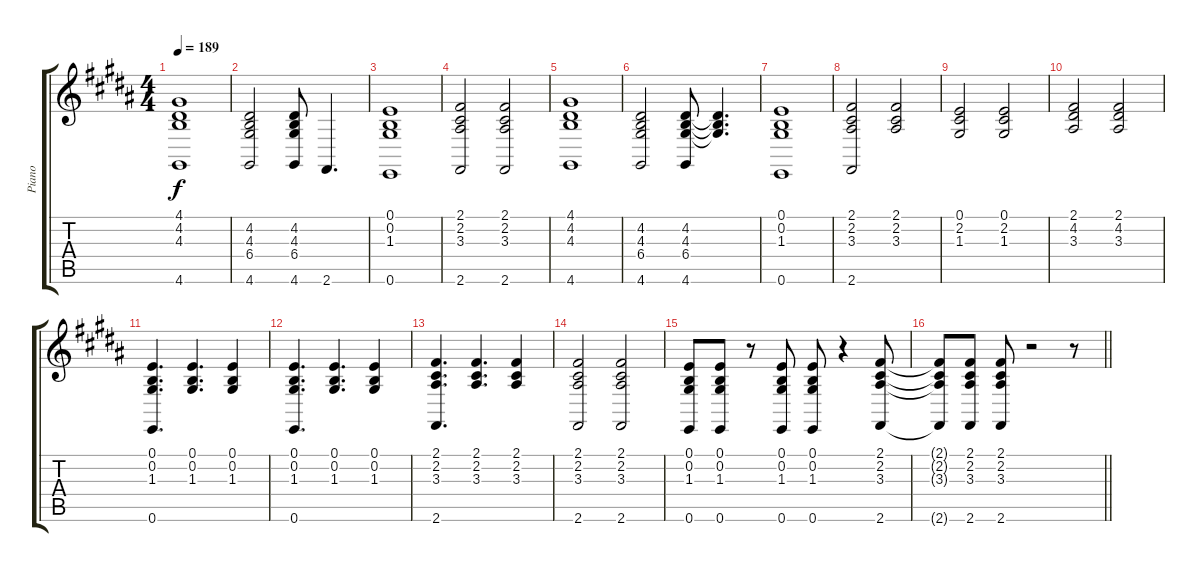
\track ("Piano" "Piano") {instrument acousticgrandpiano}
\staff {score tabs}
\tuning (E4 B3 G3 D3 A2 E2) {hide}
\ts (4 4)
\tempo 189
\clef g2
\ks b
(4.1 4.2 4.3 4.6).1{dy f} |
(4.2 4.3 6.4 4.6).2 (4.2 4.3 6.4 4.6).8 2.6.4{d} |
(0.1 0.2 1.3 0.6).1 |
(2.1 2.2 3.3 2.6).2 (2.1 2.2 3.3 2.6).2 |
(4.1 4.2 4.3 4.6).1 |
(4.2 4.3 6.4 4.6).2 (4.2 4.3 6.4 4.6).8 (4.2{t} 4.3{t} 6.4{t}).4{d} |
(0.1 0.2 1.3 0.6).1 |
(2.1 2.2 3.3 2.6).2 (2.1 2.2 3.3).2 |
(0.1 2.2 1.3).2 (0.1 2.2 1.3).2 |
(2.1 4.2 3.3).2 (2.1 4.2 3.3).2 |
(0.1 0.2 1.3 0.6).4{d} (0.1 0.2 1.3).4{d} (0.1 0.2 1.3).4 |
(0.1 0.2 1.3 0.6).4{d} (0.1 0.2 1.3).4{d} (0.1 0.2 1.3).4 |
(2.1 2.2 3.3 2.6).4{d} (2.1 2.2 3.3).4{d} (2.1 2.2 3.3).4 |
(2.1 2.2 3.3 2.6).2 (2.1 2.2 3.3 2.6).2 |
(0.1 0.2 1.3 0.6).8 (0.1 0.2 1.3 0.6).8 r.8 (0.1 0.2 1.3 0.6).8 (0.1 0.2 1.3 0.6).8 r.4 (2.1 2.2 3.3 2.6).8 |
\barLineRight lightlight
(2.1{t} 2.2{t} 3.3{t} 2.6{t}).8 (2.1 2.2 3.3 2.6).8 (2.1 2.2 3.3 2.6).8 r.2 r.8
